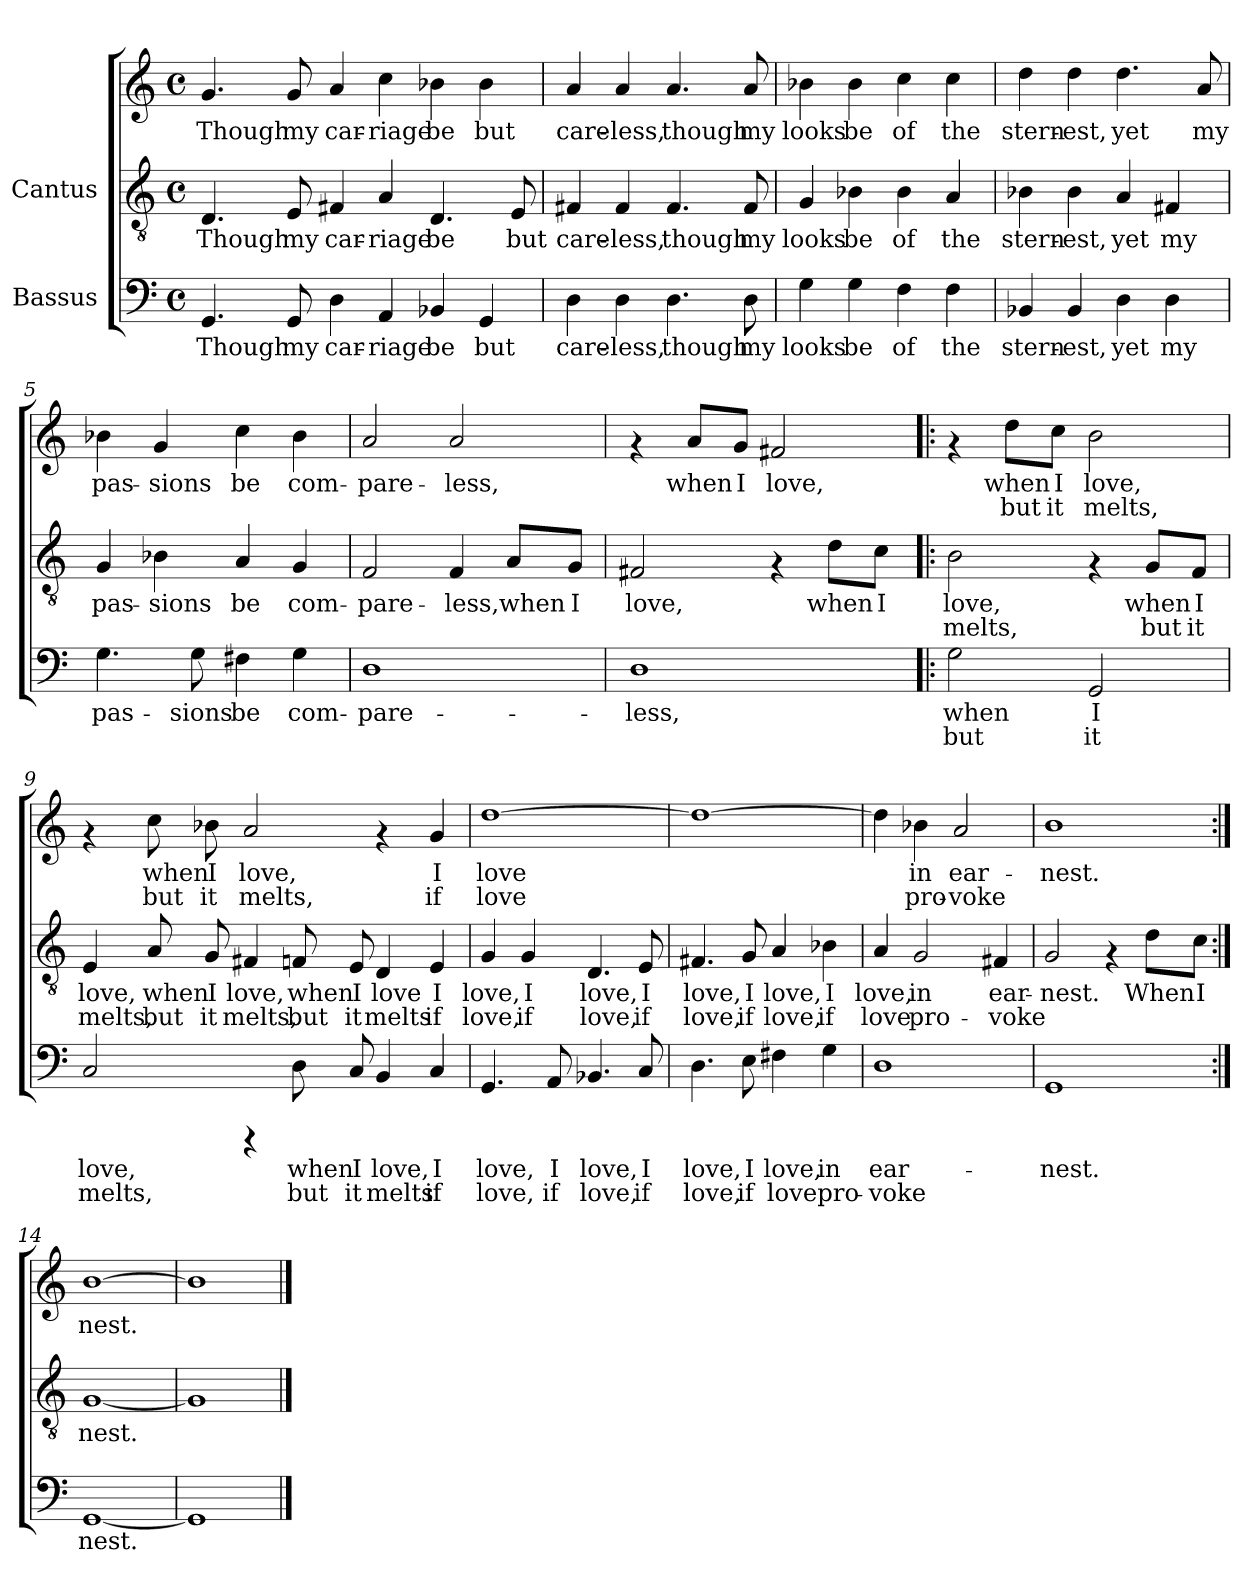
**kern	**text	**text	**kern	**text	**text	**kern	**text	**text
*part2	*part2	*part2	*part1	*part1	*part1	*part1	*part1	*part1
*staff3	*staff3	*staff3	*staff2	*staff2	*staff2	*staff1	*staff1	*staff1
*I"Bassus	*	*	*I"Cantus	*	*	*	*	*
!!LO:PB:g=z
*stria5	*	*	*stria5	*	*	*stria5	*	*
*clefF4	*	*	*clefGv2	*	*	*clefG2	*	*
*M4/4	*	*	*M4/4	*	*	*M4/4	*	*
*met(c)	*	*	*met(c)	*	*	*met(c)	*	*
*MM108	*	*	*MM108	*	*	*MM108	*	*
=1	=1	=1	=1	=1	=1	=1	=1	=1
!	!LO:LY:b:cj	!	!	!LO:LY:b:cj	!	!	!LO:LY:b:cj	!
4.GG/	Though	.	4.D/	Though	.	4.g/	Though	.
!	!LO:LY:b:cj	!	!	!LO:LY:b:cj	!	!	!LO:LY:b:cj	!
8GG/	my	.	8E/	my	.	8g/	my	.
!	!LO:LY:b:cj	!	!	!LO:LY:b:cj	!	!	!LO:LY:b:cj	!
4D\	car-	.	4F#X/	car-	.	4a/	car-	.
!	!LO:LY:b:cj	!	!	!LO:LY:b:cj	!	!	!LO:LY:b:cj	!
4AA/	-riage	.	4A/	-riage	.	4cc\	-riage	.
!	!LO:LY:b:cj	!	!	!LO:LY:b:cj	!	!	!LO:LY:b:cj	!
4BB-X/	be	.	4.D/	be	.	4b-X\	be	.
!	!LO:LY:b:cj	!	!	!	!	!	!LO:LY:b:cj	!
4GG/	but	.	.	.	.	4b-\	but	.
!	!	!	!	!LO:LY:b:cj	!	!	!	!
.	.	.	8E/	but	.	.	.	.
=2	=2	=2	=2	=2	=2	=2	=2	=2
!	!LO:LY:b:cj	!	!	!LO:LY:b:cj	!	!	!LO:LY:b:cj	!
4D\	care-	.	4F#X/	care-	.	4a/	care-	.
!	!LO:LY:b:cj	!	!	!LO:LY:b:cj	!	!	!LO:LY:b:cj	!
4D\	-less,	.	4F#/	-less,	.	4a/	-less,	.
!	!LO:LY:b:cj	!	!	!LO:LY:b:cj	!	!	!LO:LY:b:cj	!
4.D\	though	.	4.F#/	though	.	4.a/	though	.
!	!LO:LY:b:cj	!	!	!LO:LY:b:cj	!	!	!LO:LY:b:cj	!
8D\	my	.	8F#/	my	.	8a/	my	.
=3	=3	=3	=3	=3	=3	=3	=3	=3
!	!LO:LY:b:cj	!	!	!LO:LY:b:cj	!	!	!LO:LY:b:cj	!
4G\	looks	.	4G/	looks	.	4b-X\	looks	.
!	!LO:LY:b:cj	!	!	!LO:LY:b:cj	!	!	!LO:LY:b:cj	!
4G\	be	.	4B-X\	be	.	4b-\	be	.
!	!LO:LY:b:cj	!	!	!LO:LY:b:cj	!	!	!LO:LY:b:cj	!
4F\	of	.	4B-\	of	.	4cc\	of	.
!	!LO:LY:b:cj	!	!	!LO:LY:b:cj	!	!	!LO:LY:b:cj	!
4F\	the	.	4A/	the	.	4cc\	the	.
!!LO:LB:g=z
=4	=4	=4	=4	=4	=4	=4	=4	=4
!	!LO:LY:b:cj	!	!	!LO:LY:b:cj	!	!	!LO:LY:b:cj	!
4BB-X/	stern-	.	4B-X\	stern-	.	4dd\	stern-	.
!	!LO:LY:b:cj	!	!	!LO:LY:b:cj	!	!	!LO:LY:b:cj	!
4BB-/	-est,	.	4B-\	-est,	.	4dd\	-est,	.
!	!LO:LY:b:cj	!	!	!LO:LY:b:cj	!	!	!LO:LY:b:cj	!
4D\	yet	.	4A/	yet	.	4.dd\	yet	.
!	!LO:LY:b:cj	!	!	!LO:LY:b:cj	!	!	!	!
4D\	my	.	4F#X/	my	.	.	.	.
!	!	!	!	!	!	!	!LO:LY:b:cj	!
.	.	.	.	.	.	8a/	my	.
=5	=5	=5	=5	=5	=5	=5	=5	=5
!	!LO:LY:b:cj	!	!	!LO:LY:b:cj	!	!	!LO:LY:b:cj	!
4.G\	pas-	.	4G/	-pas-	.	4b-X\	pas-	.
!	!	!	!	!LO:LY:b:cj	!	!	!LO:LY:b:cj	!
.	.	.	4B-X\	-sions	.	4g/	-sions	.
!	!LO:LY:b:cj	!	!	!	!	!	!	!
8G\	-sions	.	.	.	.	.	.	.
!	!LO:LY:b:cj	!	!	!LO:LY:b:cj	!	!	!LO:LY:b:cj	!
4F#X\	be	.	4A/	be	.	4cc\	be	.
!	!LO:LY:b:cj	!	!	!LO:LY:b:cj	!	!	!LO:LY:b:cj	!
4G\	com-	.	4G/	com-	.	4b-\	com-	.
=6	=6	=6	=6	=6	=6	=6	=6	=6
!	!LO:LY:b:cj	!	!	!LO:LY:b:cj	!	!	!LO:LY:b:cj	!
1D	-pare-	.	2F/	pare-	.	2a/	-pare-	.
!	!	!	!	!LO:LY:b:cj	!	!	!LO:LY:b:cj	!
.	.	.	4F/	-less,	.	2a/	-less,	.
!	!	!	!	!LO:LY:b:cj	!	!	!	!
.	.	.	8A/L	when	.	.	.	.
!	!	!	!	!LO:LY:b:cj	!	!	!	!
.	.	.	8G/J	I	.	.	.	.
=7	=7	=7	=7	=7	=7	=7	=7	=7
!	!LO:LY:b:cj	!	!	!LO:LY:b:cj	!	!	!	!
1D	-less,	.	2F#X/	love,	.	4rf	.	.
!	!	!	!	!	!	!	!LO:LY:b:cj	!
.	.	.	.	.	.	8a/L	when	.
!	!	!	!	!	!	!	!LO:LY:b:cj	!
.	.	.	.	.	.	8g/J	I	.
!	!	!	!	!	!	!	!LO:LY:b:cj	!
.	.	.	4rF	.	.	2f#X/	love,	.
!	!	!	!	!LO:LY:b:cj	!	!	!	!
.	.	.	8d\L	when	.	.	.	.
!	!	!	!	!LO:LY:b:cj	!	!	!	!
.	.	.	8c\J	I	.	.	.	.
!!LO:LB:g=z
=8!|:	=8!|:	=8!|:	=8!|:	=8!|:	=8!|:	=8!|:	=8!|:	=8!|:
!	!LO:LY:b:cj	!LO:LY:b:cj	!	!LO:LY:b:cj	!LO:LY:b:cj	!	!	!
2G\	when	but	2B\	love,	melts,	4rf	.	.
!	!	!	!	!	!	!	!LO:LY:b:cj	!LO:LY:b:cj
.	.	.	.	.	.	8dd\L	when	but
!	!	!	!	!	!	!	!LO:LY:b:cj	!LO:LY:b:cj
.	.	.	.	.	.	8cc\J	I	it
!	!LO:LY:b:cj	!LO:LY:b:cj	!	!	!	!	!LO:LY:b:cj	!LO:LY:b:cj
2GG/	I	it	4rF	.	.	2b\	love,	melts,
!	!	!	!	!LO:LY:b:cj	!LO:LY:b:cj	!	!	!
.	.	.	8G/L	when	but	.	.	.
!	!	!	!	!LO:LY:b:cj	!LO:LY:b:cj	!	!	!
.	.	.	8F/J	I	it	.	.	.
=9	=9	=9	=9	=9	=9	=9	=9	=9
!	!LO:LY:b:cj	!LO:LY:b:cj	!	!LO:LY:b:cj	!LO:LY:b:cj	!	!	!
2C/	love,	melts,	4E/	love,	melts,	4rf	.	.
!	!	!	!	!LO:LY:b:cj	!LO:LY:b:cj	!	!LO:LY:b:cj	!LO:LY:b:cj
.	.	.	8A/	when	but	8cc\	when	but
!	!	!	!	!LO:LY:b:cj	!LO:LY:b:cj	!	!LO:LY:b:cj	!LO:LY:b:cj
.	.	.	8G/	I	it	8b-X\	I	it
!	!	!	!	!LO:LY:b:cj	!LO:LY:b:cj	!	!LO:LY:b:cj	!LO:LY:b:cj
4rCCC	.	.	4F#X/	love,	melts,	2a/	love,	melts,
!	!LO:LY:b:cj	!LO:LY:b:cj	!	!LO:LY:b:cj	!LO:LY:b:cj	!	!	!
8D\	when	but	8Fn/	when	but	.	.	.
!	!LO:LY:b:cj	!LO:LY:b:cj	!	!LO:LY:b:cj	!LO:LY:b:cj	!	!	!
8C/	I	it	8E/	I	it	.	.	.
!	!LO:LY:b:cj	!LO:LY:b:cj	!	!LO:LY:b:cj	!LO:LY:b:cj	!	!	!
4BB/	love,	melts	4D/	love	melts	4rf	.	.
!	!LO:LY:b:cj	!LO:LY:b:cj	!	!LO:LY:b:cj	!LO:LY:b:cj	!	!LO:LY:b:cj	!LO:LY:b:cj
4C/	I	if	4E/	I	if	4g/	I	if
=10	=10	=10	=10	=10	=10	=10	=10	=10
!	!LO:LY:b:cj	!LO:LY:b:cj	!	!LO:LY:b:cj	!LO:LY:b:cj	!	!LO:LY:b:cj	!LO:LY:b:cj
4.GG/	love,	love,	4G/	love,	love,	[>1dd	love	love
!	!	!	!	!LO:LY:b:cj	!LO:LY:b:cj	!	!	!
.	.	.	4G/	I	if	.	.	.
!	!LO:LY:b:cj	!LO:LY:b:cj	!	!	!	!	!	!
8AA/	I	if	.	.	.	.	.	.
!	!LO:LY:b:cj	!LO:LY:b:cj	!	!LO:LY:b:cj	!LO:LY:b:cj	!	!	!
4.BB-X/	love,	love,	4.D/	love,	love,	.	.	.
!	!LO:LY:b:cj	!LO:LY:b:cj	!	!LO:LY:b:cj	!LO:LY:b:cj	!	!	!
8C/	I	if	8E/	I	if	.	.	.
!!LO:LB:g=z
=11	=11	=11	=11	=11	=11	=11	=11	=11
!	!LO:LY:b:cj	!LO:LY:b:cj	!	!LO:LY:b:cj	!LO:LY:b:cj	!	!	!
4.D\	love,	love,	4.F#X/	love,	love,	1dd_>	.	.
!	!LO:LY:b:cj	!LO:LY:b:cj	!	!LO:LY:b:cj	!LO:LY:b:cj	!	!	!
8E\	I	if	8G/	I	if	.	.	.
!	!LO:LY:b:cj	!LO:LY:b:cj	!	!LO:LY:b:cj	!LO:LY:b:cj	!	!	!
4F#X\	love,	love	4A/	love,	love,	.	.	.
!	!LO:LY:b:cj	!LO:LY:b:cj	!	!LO:LY:b:cj	!LO:LY:b:cj	!	!	!
4G\	in	pro-	4B-X\	I	if	.	.	.
=12	=12	=12	=12	=12	=12	=12	=12	=12
!	!LO:LY:b:cj	!LO:LY:b:cj	!	!LO:LY:b:cj	!LO:LY:b:cj	!	!LO:LY:b:cj	!LO:LY:b:cj
1D	-ear-	-voke	4A/	love,	love	4dd\]	.	.
!	!	!	!	!LO:LY:b:cj	!LO:LY:b:cj	!	!LO:LY:b:cj	!LO:LY:b:cj
.	.	.	2G/	in	pro-	4b-X\	in	pro-
!	!	!	!	!	!	!	!LO:LY:b:cj	!LO:LY:b:cj
.	.	.	.	.	.	2a/	-ear-	-voke
!	!	!	!	!LO:LY:b:cj	!LO:LY:b:cj	!	!	!
.	.	.	4F#X/	-ear-	-voke	.	.	.
=13	=13	=13	=13	=13	=13	=13	=13	=13
!	!LO:LY:b:cj	!	!	!LO:LY:b:cj	!	!	!LO:LY:b:cj	!
1GG	nest.	.	2G/	nest.	.	1b	nest.	.
.	.	.	4rF	.	.	.	.	.
!	!	!	!	!LO:LY:b:cj	!	!	!	!
.	.	.	8d\L	When	.	.	.	.
!	!	!	!	!LO:LY:b:cj	!	!	!	!
.	.	.	8c\J	I	.	.	.	.
=14:|!	=14:|!	=14:|!	=14:|!	=14:|!	=14:|!	=14:|!	=14:|!	=14:|!
!	!LO:LY:b:cj	!	!	!LO:LY:b:cj	!	!	!LO:LY:b:cj	!
[<1GG	nest.	.	[<1G	nest.	.	[>1b	nest.	.
=15	=15	=15	=15	=15	=15	=15	=15	=15
1GG]	.	.	1G]	.	.	1b]	.	.
==	==	==	==	==	==	==	==	==
*-	*-	*-	*-	*-	*-	*-	*-	*-
